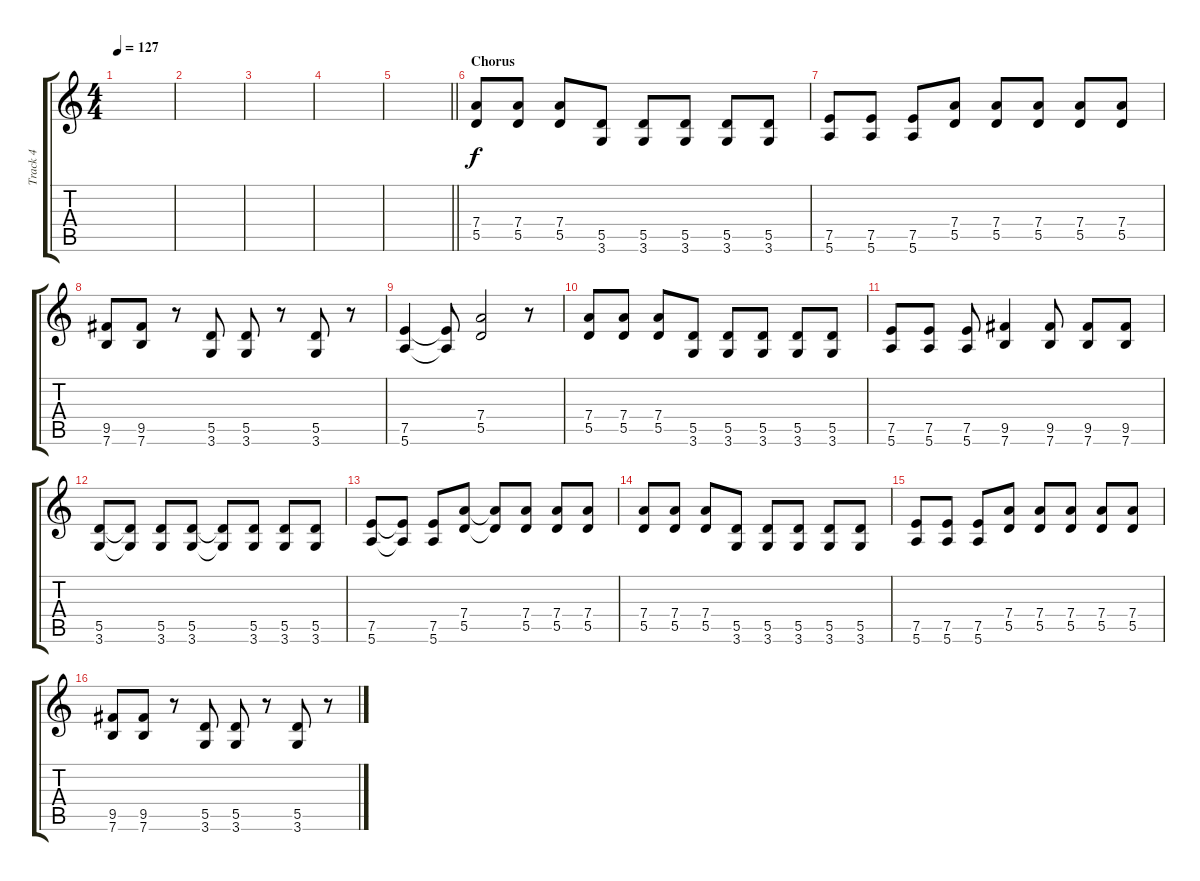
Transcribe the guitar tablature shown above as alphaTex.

\track ("Track 4" "Track 4") {instrument distortionguitar}
\staff {score tabs}
\tuning (E4 B3 G3 D3 A2 E2) {hide}
\ts (4 4)
\tempo 127
\clef g2
\ks c
|
|
|
|
\barLineRight lightlight
|
\section ("" "Chorus")
(7.4 5.5).8 (7.4 5.5).8 (7.4 5.5).8 (5.5 3.6).8 (5.5 3.6).8 (5.5 3.6).8 (5.5 3.6).8 (5.5 3.6).8 |
(7.5 5.6).8 (7.5 5.6).8 (7.5 5.6).8 (7.4 5.5).8 (7.4 5.5).8 (7.4 5.5).8 (7.4 5.5).8 (7.4 5.5).8 |
(9.5 7.6).8 (9.5 7.6).8 r.8 (5.5 3.6).8 (5.5 3.6).8 r.8 (5.5 3.6).8 r.8 |
(7.5 5.6).4 (7.5{t} 5.6{t}).8 (7.4 5.5).2 r.8 |
(7.4 5.5).8 (7.4 5.5).8 (7.4 5.5).8 (5.5 3.6).8 (5.5 3.6).8 (5.5 3.6).8 (5.5 3.6).8 (5.5 3.6).8 |
(7.5 5.6).8 (7.5 5.6).8 (7.5 5.6).8 (9.5 7.6).4 (9.5 7.6).8 (9.5 7.6).8 (9.5 7.6).8 |
(5.5 3.6).8 (5.5{t} 3.6{t}).8 (5.5 3.6).8 (5.5 3.6).8 (5.5{t} 3.6{t}).8 (5.5 3.6).8 (5.5 3.6).8 (5.5 3.6).8 |
(7.5 5.6).8 (7.5{t} 5.6{t}).8 (7.5 5.6).8 (7.4 5.5).8 (7.4{t} 5.5{t}).8 (7.4 5.5).8 (7.4 5.5).8 (7.4 5.5).8 |
(7.4 5.5).8 (7.4 5.5).8 (7.4 5.5).8 (5.5 3.6).8 (5.5 3.6).8 (5.5 3.6).8 (5.5 3.6).8 (5.5 3.6).8 |
(7.5 5.6).8 (7.5 5.6).8 (7.5 5.6).8 (7.4 5.5).8 (7.4 5.5).8 (7.4 5.5).8 (7.4 5.5).8 (7.4 5.5).8 |
(9.5 7.6).8 (9.5 7.6).8 r.8 (5.5 3.6).8 (5.5 3.6).8 r.8 (5.5 3.6).8 r.8
